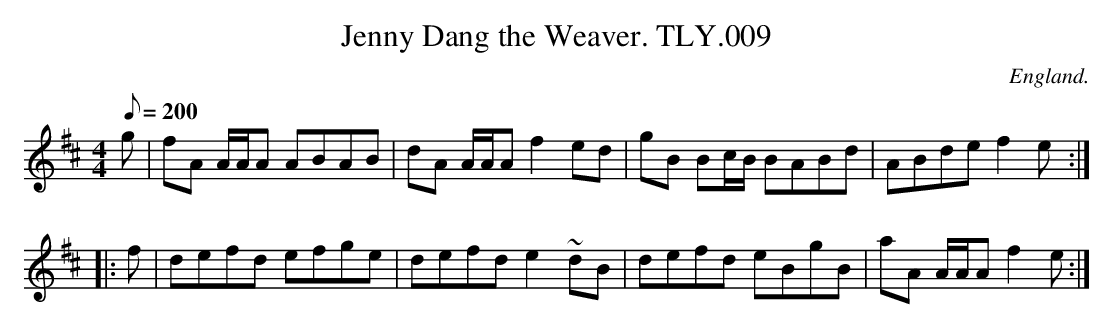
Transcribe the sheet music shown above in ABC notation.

X:1
T:Jenny Dang the Weaver. TLY.009
M:4/4
L:1/8
Q:200
O:England.
K:D
g|fA A/2/A/A ABAB|dA A/2A/2A f2 ed|gB Bc/2B/2 BABd|ABde f2e:|!
|:f|defd efge|defd e2 ~dB|defd eBgB|aA A/2A/2A f2e:|]
